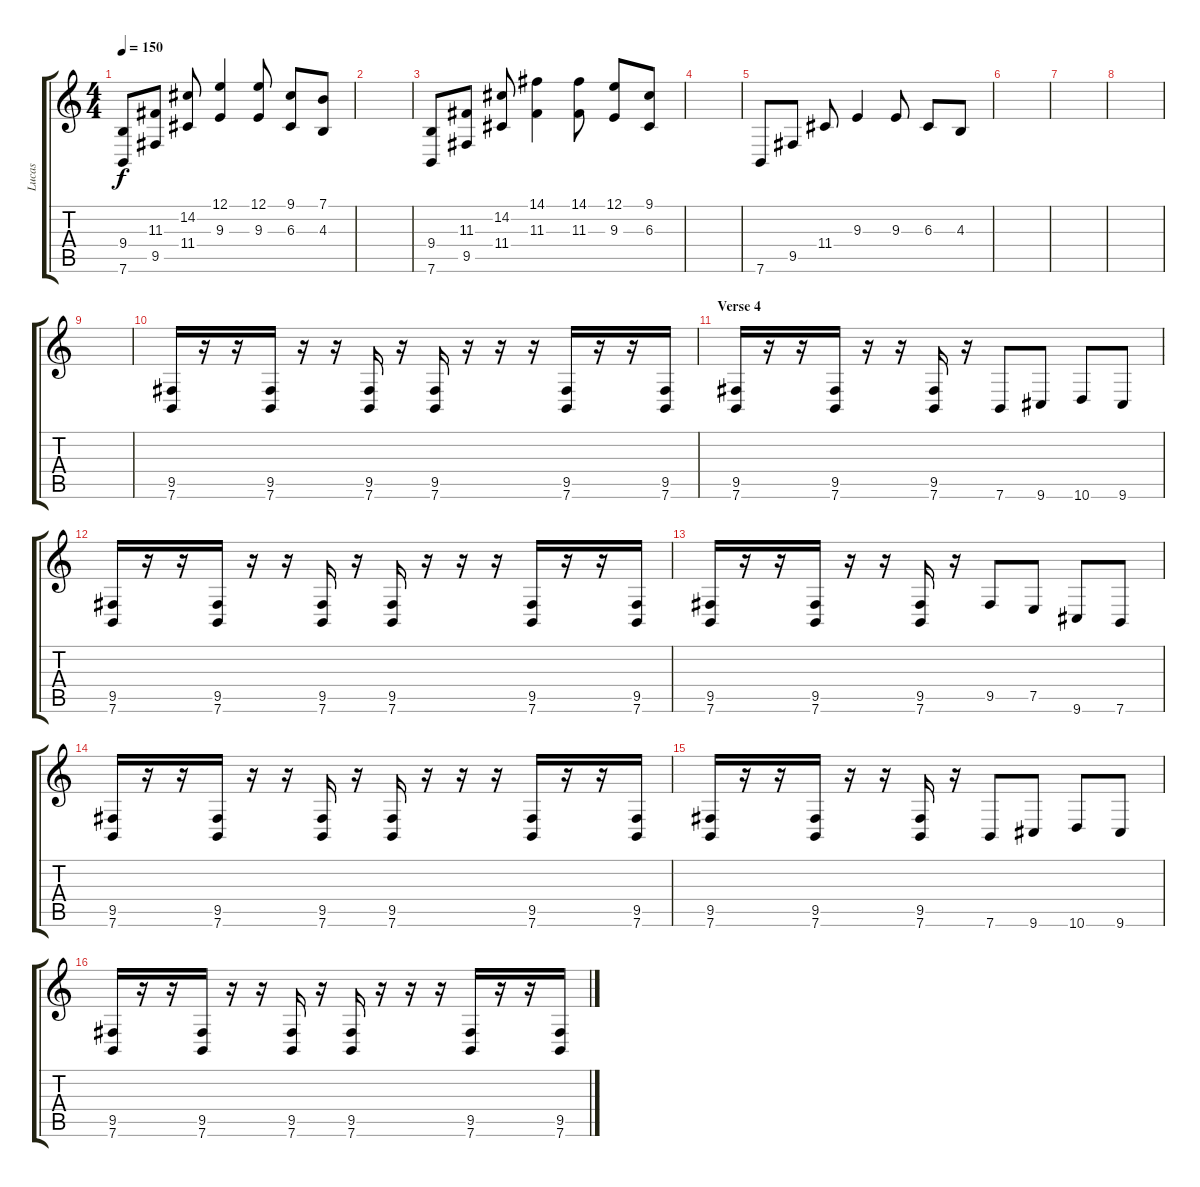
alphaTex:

\track ("Lucas" "Lucas") {instrument churchorgan}
\staff {score tabs}
\tuning (E4 B3 G3 D3 A2 E2) {hide}
\ts (4 4)
\tempo 150
\clef g2
\ks c
(9.4 7.6).8{dy f instrument churchorgan} (11.3 9.5).8 (14.2 11.4).8 (12.1 9.3).4 (12.1 9.3).8 (9.1 6.3).8 (7.1 4.3).8 |
|
(9.4 7.6).8 (11.3 9.5).8 (14.2 11.4).8 (14.1 11.3).4 (14.1 11.3).8 (12.1 9.3).8 (9.1 6.3).8 |
|
7.6.8 9.5.8 11.4.8 9.3.4 9.3.8 6.3.8 4.3.8 |
|
|
|
|
(9.5 7.6).16 r.16 r.16 (9.5 7.6).16 r.16 r.16 (9.5 7.6).16 r.16 (9.5 7.6).16 r.16 r.16 r.16 (9.5 7.6).16 r.16 r.16 (9.5 7.6).16 |
\section ("" "Verse 4")
(9.5 7.6).16 r.16 r.16 (9.5 7.6).16 r.16 r.16 (9.5 7.6).16 r.16 7.6.8 9.6.8 10.6.8 9.6.8 |
(9.5 7.6).16 r.16 r.16 (9.5 7.6).16 r.16 r.16 (9.5 7.6).16 r.16 (9.5 7.6).16 r.16 r.16 r.16 (9.5 7.6).16 r.16 r.16 (9.5 7.6).16 |
(9.5 7.6).16 r.16 r.16 (9.5 7.6).16 r.16 r.16 (9.5 7.6).16 r.16 9.5.8 7.5.8 9.6.8 7.6.8 |
(9.5 7.6).16 r.16 r.16 (9.5 7.6).16 r.16 r.16 (9.5 7.6).16 r.16 (9.5 7.6).16 r.16 r.16 r.16 (9.5 7.6).16 r.16 r.16 (9.5 7.6).16 |
(9.5 7.6).16 r.16 r.16 (9.5 7.6).16 r.16 r.16 (9.5 7.6).16 r.16 7.6.8 9.6.8 10.6.8 9.6.8 |
(9.5 7.6).16 r.16 r.16 (9.5 7.6).16 r.16 r.16 (9.5 7.6).16 r.16 (9.5 7.6).16 r.16 r.16 r.16 (9.5 7.6).16 r.16 r.16 (9.5 7.6).16
